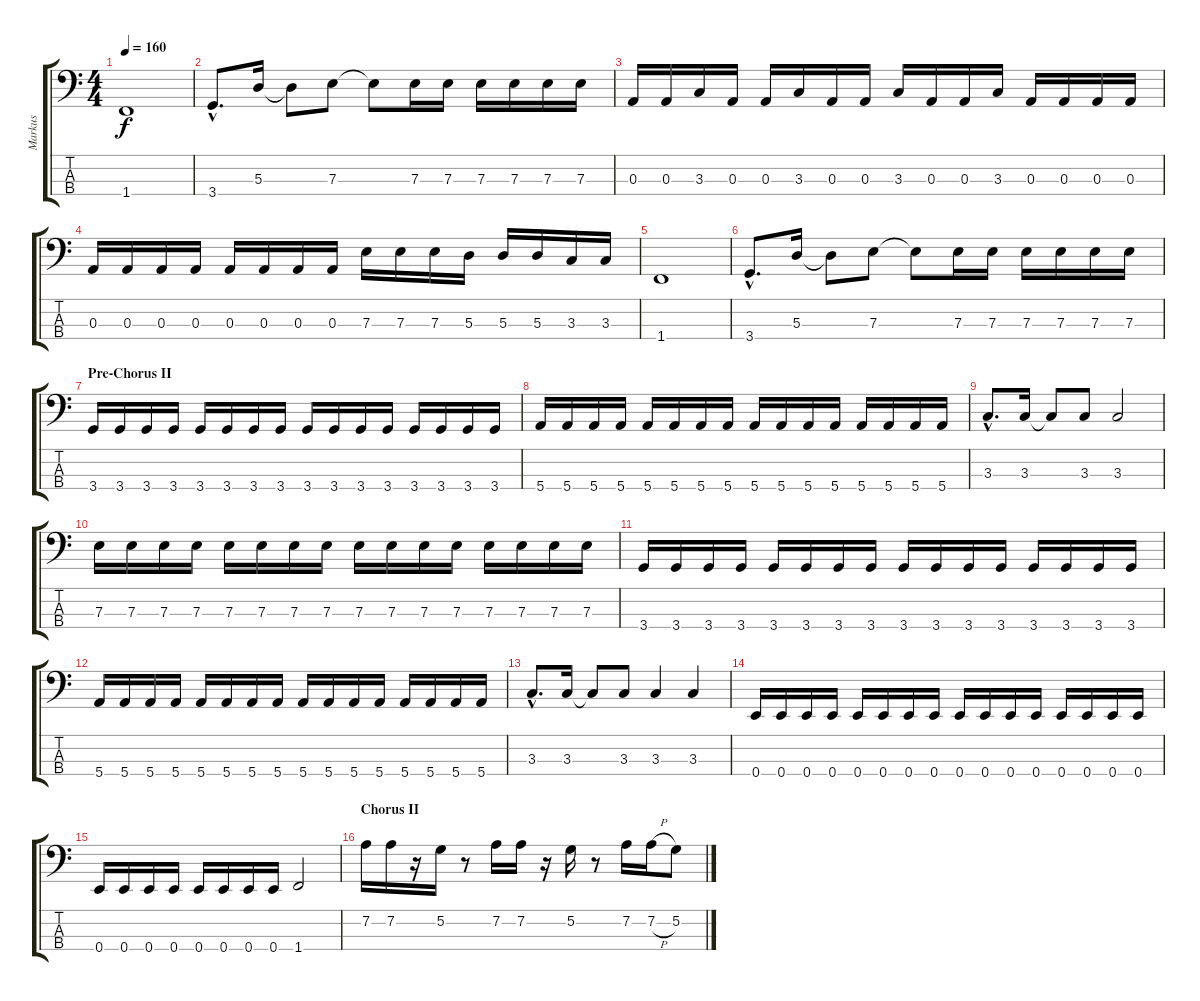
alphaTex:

\track ("Markus" "Markus") {instrument electricbassfinger}
\staff {score tabs}
\tuning (G2 D2 A1 E1) {hide}
\ts (4 4)
\tempo 160
\clef f4
\ks c
1.4.1{dy f} |
3.4{hac}.8{d} 5.3.16 5.3{t}.8 7.3.8 7.3{t}.8 7.3.16 7.3.16 7.3.16 7.3.16 7.3.16 7.3.16 |
0.3.16 0.3.16 3.3.16 0.3.16 0.3.16 3.3.16 0.3.16 0.3.16 3.3.16 0.3.16 0.3.16 3.3.16 0.3.16 0.3.16 0.3.16 0.3.16 |
0.3.16 0.3.16 0.3.16 0.3.16 0.3.16 0.3.16 0.3.16 0.3.16 7.3.16 7.3.16 7.3.16 5.3.16 5.3.16 5.3.16 3.3.16 3.3.16 |
1.4.1 |
3.4{hac}.8{d} 5.3.16 5.3{t}.8 7.3.8 7.3{t}.8 7.3.16 7.3.16 7.3.16 7.3.16 7.3.16 7.3.16 |
\section ("" "Pre-Chorus II")
3.4.16 3.4.16 3.4.16 3.4.16 3.4.16 3.4.16 3.4.16 3.4.16 3.4.16 3.4.16 3.4.16 3.4.16 3.4.16 3.4.16 3.4.16 3.4.16 |
5.4.16 5.4.16 5.4.16 5.4.16 5.4.16 5.4.16 5.4.16 5.4.16 5.4.16 5.4.16 5.4.16 5.4.16 5.4.16 5.4.16 5.4.16 5.4.16 |
3.3{hac}.8{d} 3.3.16 3.3{t}.8 3.3.8 3.3.2 |
7.3.16 7.3.16 7.3.16 7.3.16 7.3.16 7.3.16 7.3.16 7.3.16 7.3.16 7.3.16 7.3.16 7.3.16 7.3.16 7.3.16 7.3.16 7.3.16 |
3.4.16 3.4.16 3.4.16 3.4.16 3.4.16 3.4.16 3.4.16 3.4.16 3.4.16 3.4.16 3.4.16 3.4.16 3.4.16 3.4.16 3.4.16 3.4.16 |
5.4.16 5.4.16 5.4.16 5.4.16 5.4.16 5.4.16 5.4.16 5.4.16 5.4.16 5.4.16 5.4.16 5.4.16 5.4.16 5.4.16 5.4.16 5.4.16 |
3.3{hac}.8{d} 3.3.16 3.3{t}.8 3.3.8 3.3.4 3.3.4 |
0.4.16 0.4.16 0.4.16 0.4.16 0.4.16 0.4.16 0.4.16 0.4.16 0.4.16 0.4.16 0.4.16 0.4.16 0.4.16 0.4.16 0.4.16 0.4.16 |
0.4.16 0.4.16 0.4.16 0.4.16 0.4.16 0.4.16 0.4.16 0.4.16 1.4.2 |
\section ("" "Chorus II")
7.2.16 7.2.16 r.16 5.2.16 r.8 7.2.16 7.2.16 r.16 5.2.16 r.8 7.2.16 7.2{h}.16 5.2.8
